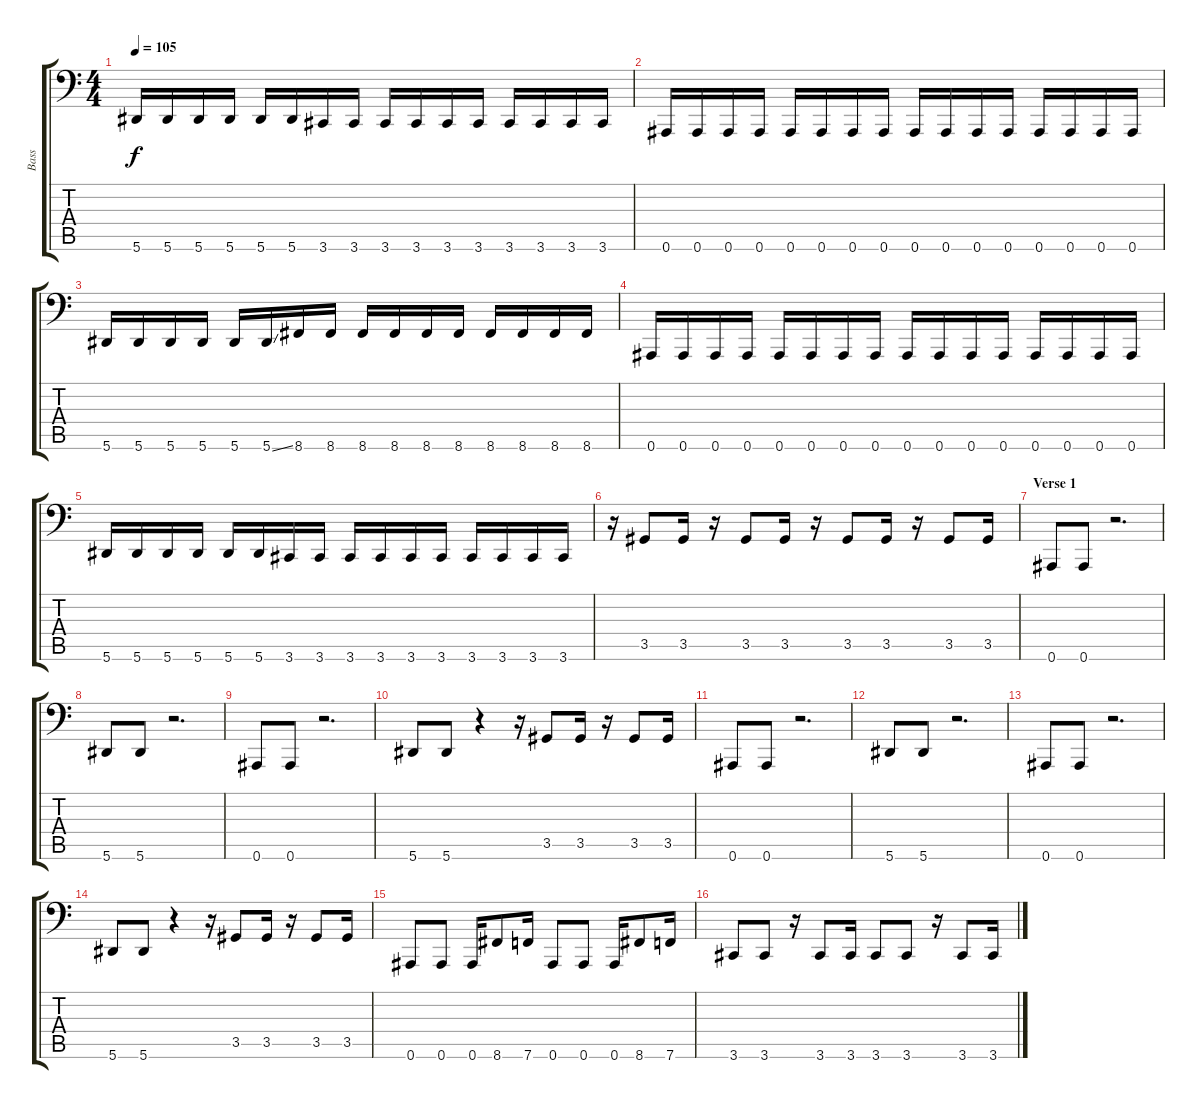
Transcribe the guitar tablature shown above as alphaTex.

\track ("Bass" "Bass") {instrument electricbasspick}
\staff {score tabs}
\tuning (C3 G2 Eb2 Bb1 F1 Bb0) {hide}
\ts (4 4)
\tempo 105
\clef f4
\ks c
5.6.16{dy f} 5.6.16 5.6.16 5.6.16 5.6.16 5.6.16 3.6.16 3.6.16 3.6.16 3.6.16 3.6.16 3.6.16 3.6.16 3.6.16 3.6.16 3.6.16 |
0.6.16 0.6.16 0.6.16 0.6.16 0.6.16 0.6.16 0.6.16 0.6.16 0.6.16 0.6.16 0.6.16 0.6.16 0.6.16 0.6.16 0.6.16 0.6.16 |
5.6.16 5.6.16 5.6.16 5.6.16 5.6.16 5.6{ss}.16 8.6.16 8.6.16 8.6.16 8.6.16 8.6.16 8.6.16 8.6.16 8.6.16 8.6.16 8.6.16 |
0.6.16 0.6.16 0.6.16 0.6.16 0.6.16 0.6.16 0.6.16 0.6.16 0.6.16 0.6.16 0.6.16 0.6.16 0.6.16 0.6.16 0.6.16 0.6.16 |
5.6.16 5.6.16 5.6.16 5.6.16 5.6.16 5.6.16 3.6.16 3.6.16 3.6.16 3.6.16 3.6.16 3.6.16 3.6.16 3.6.16 3.6.16 3.6.16 |
r.16 3.5.8 3.5.16 r.16 3.5.8 3.5.16 r.16 3.5.8 3.5.16 r.16 3.5.8 3.5.16 |
\section ("" "Verse 1")
0.6.8 0.6.8 r.2{d} |
5.6.8 5.6.8 r.2{d} |
0.6.8 0.6.8 r.2{d} |
5.6.8 5.6.8 r.4 r.16 3.5.8 3.5.16 r.16 3.5.8 3.5.16 |
0.6.8 0.6.8 r.2{d} |
5.6.8 5.6.8 r.2{d} |
0.6.8 0.6.8 r.2{d} |
5.6.8 5.6.8 r.4 r.16 3.5.8 3.5.16 r.16 3.5.8 3.5.16 |
0.6.8 0.6.8 0.6.16 8.6.8 7.6.16 0.6.8 0.6.8 0.6.16 8.6.8 7.6.16 |
3.6.8 3.6.8 r.16 3.6.8 3.6.16 3.6.8 3.6.8 r.16 3.6.8 3.6.16
